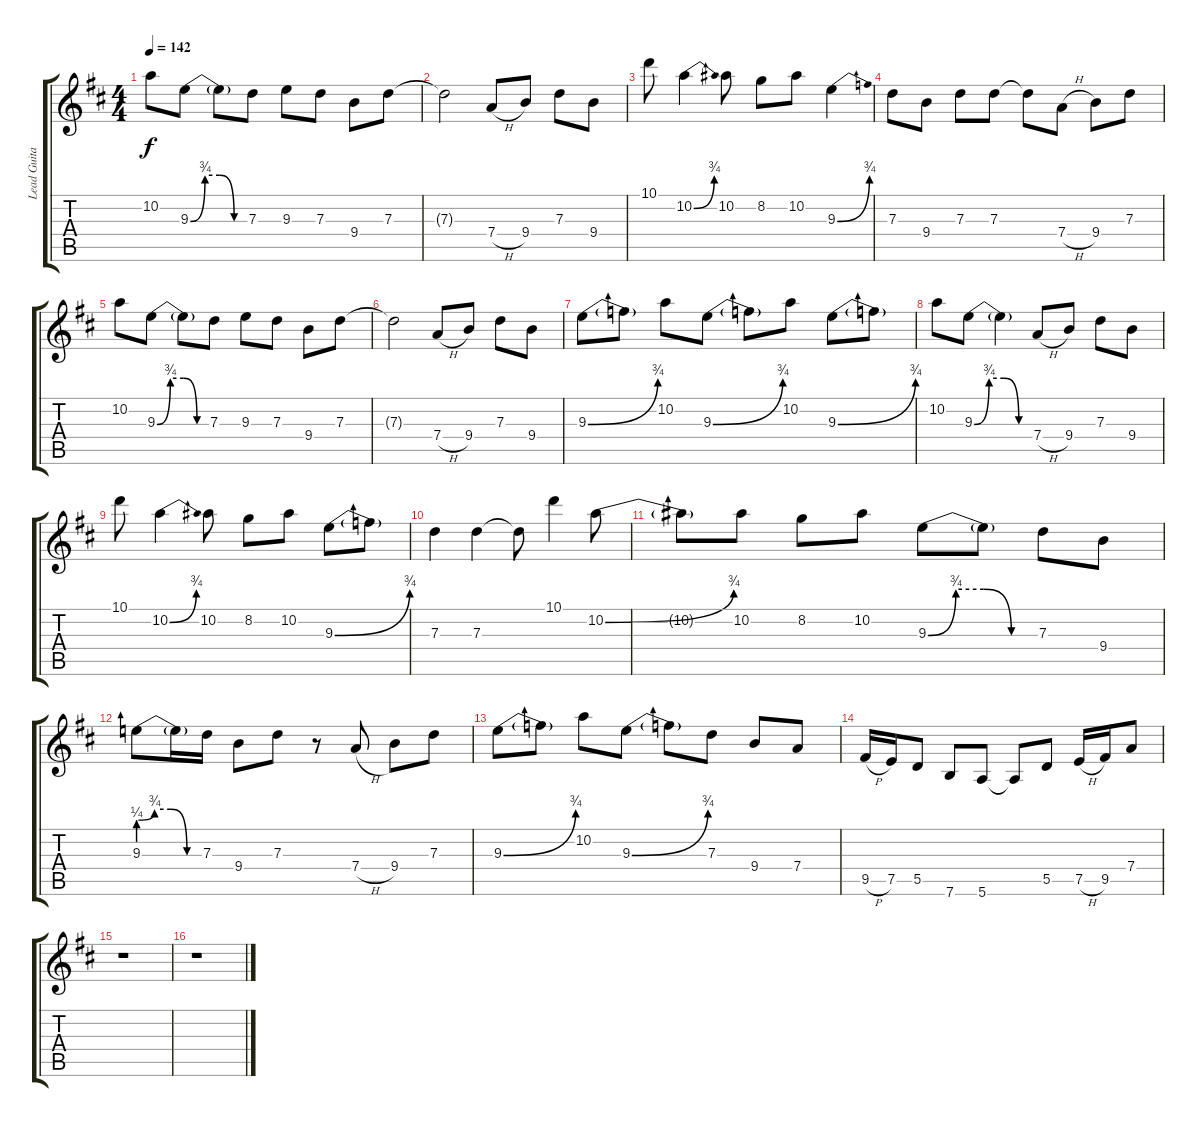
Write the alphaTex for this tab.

\track ("Lead Guitar 1" "Lead Guita") {instrument electricguitarjazz}
\staff {score tabs}
\tuning (E4 B3 G3 D3 A2 E2) {hide}
\ts (4 4)
\tempo 142
\clef g2
\ks d
10.2.8{dy f} 9.3{be (custom 0 0 15 3 30 3 45 0 60 0)}.8 9.3{t}.8 7.3.8 9.3.8 7.3.8 9.4.8 7.3.8 |
7.3{t}.2 7.4{h}.8 9.4.8 7.3.8 9.4.8 |
10.1.8 10.2{be (bend 0 0 60 3)}.4 10.2.8 8.2.8 10.2.8 9.3{be (bend 0 0 60 3)}.4 |
7.3.8 9.4.8 7.3.8 7.3.8 7.3{t}.8 7.4{h}.8 9.4.8 7.3.8 |
10.2.8 9.3{be (custom 0 0 15 3 30 3 45 0 60 0)}.8 9.3{t}.8 7.3.8 9.3.8 7.3.8 9.4.8 7.3.8 |
7.3{t}.2 7.4{h}.8 9.4.8 7.3.8 9.4.8 |
9.3{be (bend 0 0 60 3)}.8 9.3{t}.8 10.2.8 9.3{be (bend 0 0 60 3)}.8 9.3{t}.8 10.2.8 9.3{be (bend 0 0 60 3)}.8 9.3{t}.8 |
10.2.8 9.3{be (custom 0 0 15 3 30 3 45 0 60 0)}.8 9.3{t}.4 7.4{h}.8 9.4.8 7.3.8 9.4.8 |
10.1.8 10.2{be (bend 0 0 60 3)}.4 10.2.8 8.2.8 10.2.8 9.3{be (bend 0 0 60 3)}.8 9.3{t}.8 |
7.3.4 7.3.4 7.3{t}.8 10.1.4 10.2{be (bend 0 0 60 3)}.8 |
10.2{t}.8 10.2.8 8.2.8 10.2.8 9.3{be (custom 0 0 15 3 30 3 45 0 60 0)}.8 9.3{t}.8 7.3.8 9.4.8 |
9.3{be (custom 0 1 15 3 30 3 45 0 60 0)}.8 9.3{t}.16 7.3.16 9.4.8 7.3.8 r.8 7.4{h}.8 9.4.8 7.3.8 |
9.3{be (bend 0 0 60 3)}.8 9.3{t}.8 10.2.8 9.3{be (bend 0 0 60 3)}.8 9.3{t}.8 7.3.8 9.4.8 7.4.8 |
9.5{h}.16 7.5.16 5.5.8 7.6.8 5.6.8 5.6{t}.8 5.5.8 7.5{h}.16 9.5.16 7.4.8 |
r.1 |
r.1
